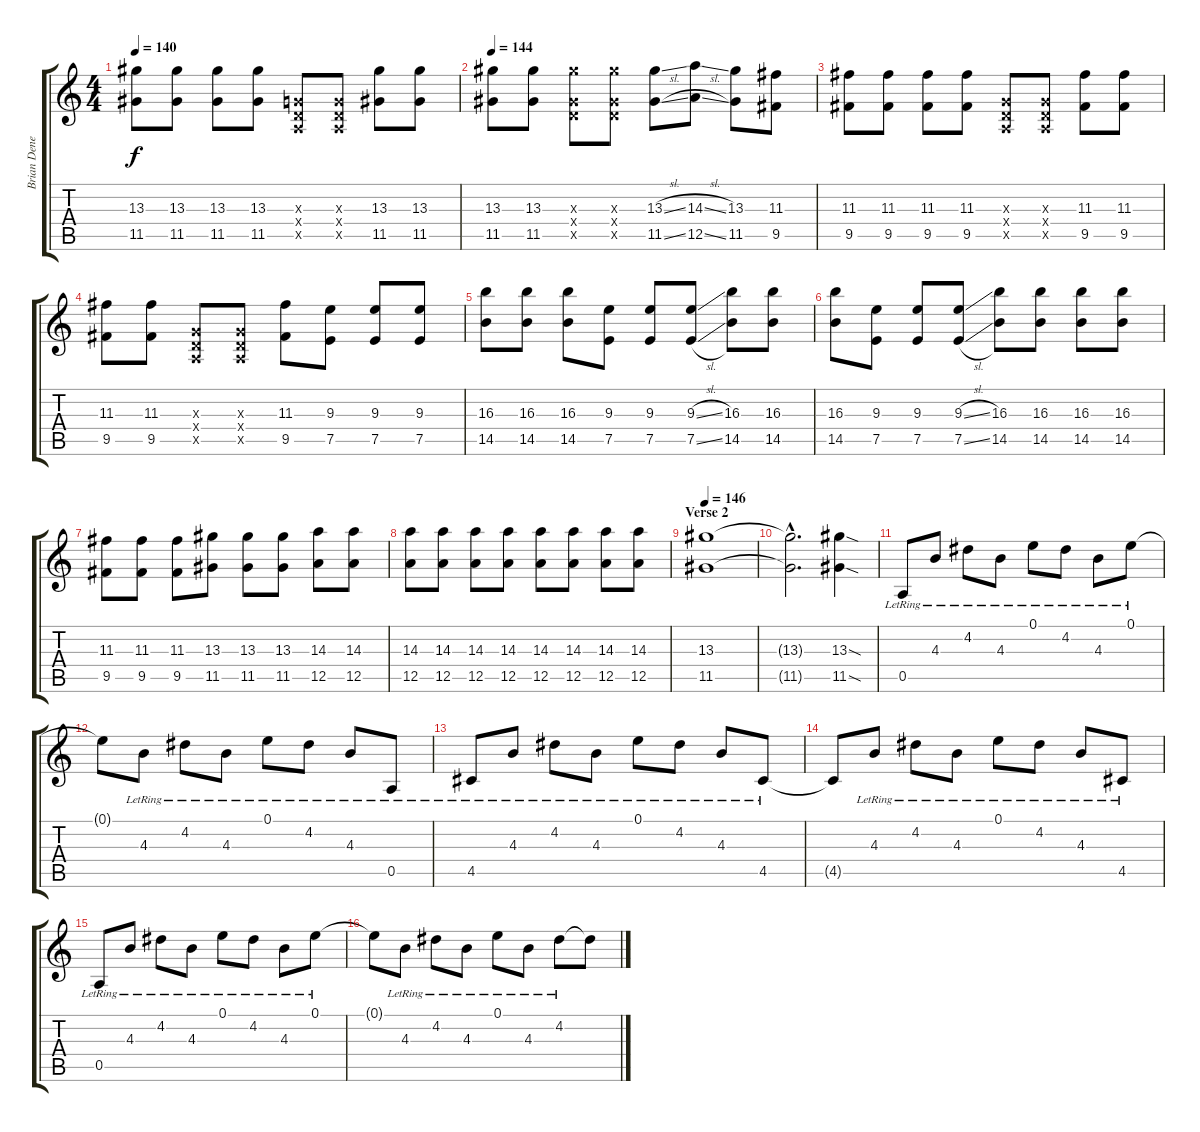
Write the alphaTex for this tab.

\track ("Brian Deneeve" "Brian Dene") {instrument electricguitarclean}
\staff {score tabs}
\tuning (E4 B3 G3 D3 A2 E2) {hide}
\ts (4 4)
\tempo 140
\clef g2
\ks c
(13.3 11.5).8{dy f} (13.3 11.5).8 (13.3 11.5).8 (13.3 11.5).8 (0.3{x} 0.4{x} 0.5{x}).8 (0.3{x} 0.4{x} 0.5{x}).8 (13.3 11.5).8 (13.3 11.5).8 |
\tempo 144
(13.3 11.5).8 (13.3 11.5).8 (13.3{x} 0.4{x} 11.5{x}).8 (13.3{x} 0.4{x} 11.5{x}).8 (13.3{sl} 11.5{sl}).8 (14.3{sl} 12.5{sl}).8 (13.3 11.5).8 (11.3 9.5).8 |
(11.3 9.5).8 (11.3 9.5).8 (11.3 9.5).8 (11.3 9.5).8 (0.3{x} 0.4{x} 0.5{x}).8 (0.3{x} 0.4{x} 0.5{x}).8 (11.3 9.5).8 (11.3 9.5).8 |
(11.3 9.5).8 (11.3 9.5).8 (0.3{x} 0.4{x} 0.5{x}).8 (0.3{x} 0.4{x} 0.5{x}).8 (11.3 9.5).8 (9.3 7.5).8 (9.3 7.5).8 (9.3 7.5).8 |
(16.3 14.5).8 (16.3 14.5).8 (16.3 14.5).8 (9.3 7.5).8 (9.3 7.5).8 (9.3{sl} 7.5{sl}).8 (16.3 14.5).8 (16.3 14.5).8 |
(16.3 14.5).8 (9.3 7.5).8 (9.3 7.5).8 (9.3{sl} 7.5{sl}).8 (16.3 14.5).8 (16.3 14.5).8 (16.3 14.5).8 (16.3 14.5).8 |
(11.3 9.5).8 (11.3 9.5).8 (11.3 9.5).8 (13.3 11.5).8 (13.3 11.5).8 (13.3 11.5).8 (14.3 12.5).8 (14.3 12.5).8 |
(14.3 12.5).8 (14.3 12.5).8 (14.3 12.5).8 (14.3 12.5).8 (14.3 12.5).8 (14.3 12.5).8 (14.3 12.5).8 (14.3 12.5).8 |
\section ("" "Verse 2")
\tempo 146
(13.3 11.5).1{volume 6} |
(13.3{hac t} 11.5{hac t}).2{d} (13.3{sod} 11.5{sod}).4{volume 9} |
0.5{lr}.8{instrument electricguitarclean} 4.3{lr}.8 4.2{lr}.8 4.3{lr}.8 0.1{lr}.8 4.2{lr}.8 4.3{lr}.8 0.1{lr}.8 |
0.1{t}.8 4.3{lr}.8 4.2{lr}.8 4.3{lr}.8 0.1{lr}.8 4.2{lr}.8 4.3{lr}.8 0.5{lr}.8 |
4.5{lr}.8 4.3{lr}.8 4.2{lr}.8 4.3{lr}.8 0.1{lr}.8 4.2{lr}.8 4.3{lr}.8 4.5{lr}.8 |
4.5{t}.8 4.3{lr}.8 4.2{lr}.8 4.3{lr}.8 0.1{lr}.8 4.2{lr}.8 4.3{lr}.8 4.5{lr}.8 |
0.5{lr}.8 4.3{lr}.8 4.2{lr}.8 4.3{lr}.8 0.1{lr}.8 4.2{lr}.8 4.3{lr}.8 0.1{lr}.8 |
0.1{t}.8 4.3{lr}.8 4.2{lr}.8 4.3{lr}.8 0.1{lr}.8 4.3{lr}.8 4.2{lr}.8 4.2{t}.8
